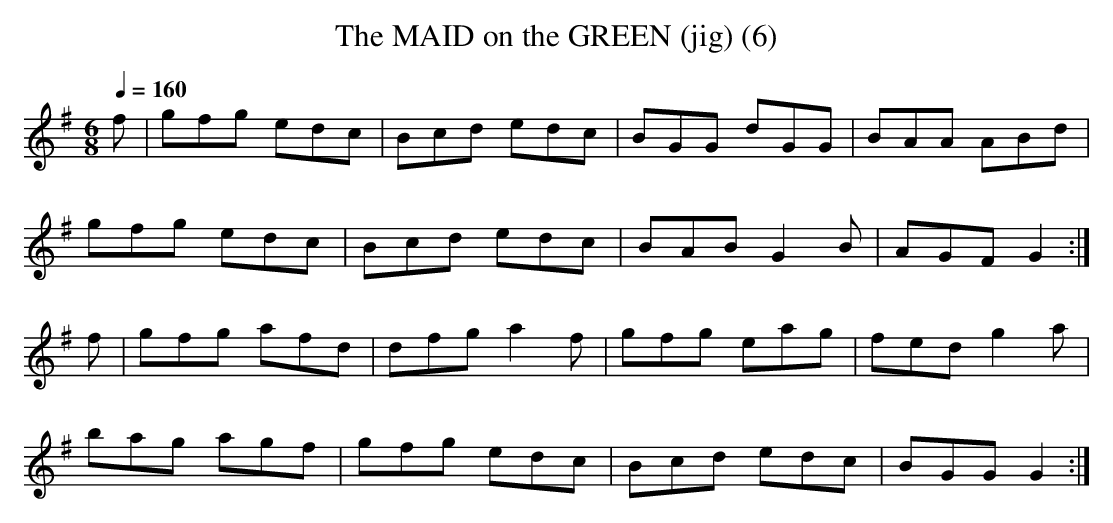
X:1
T:MAID on the GREEN (jig) (6), The
Q:1/4=160
L:1/8
M:6/8
K:G
f|gfg edc|Bcd edc|BGG dGG|BAA ABd|
gfg edc|Bcd edc|BAB G2B|AGF G2:|
f|gfg afd|dfg a2f|gfg eag|fed g2a|
bag agf|gfg edc|Bcd edc|BGG G2:|
